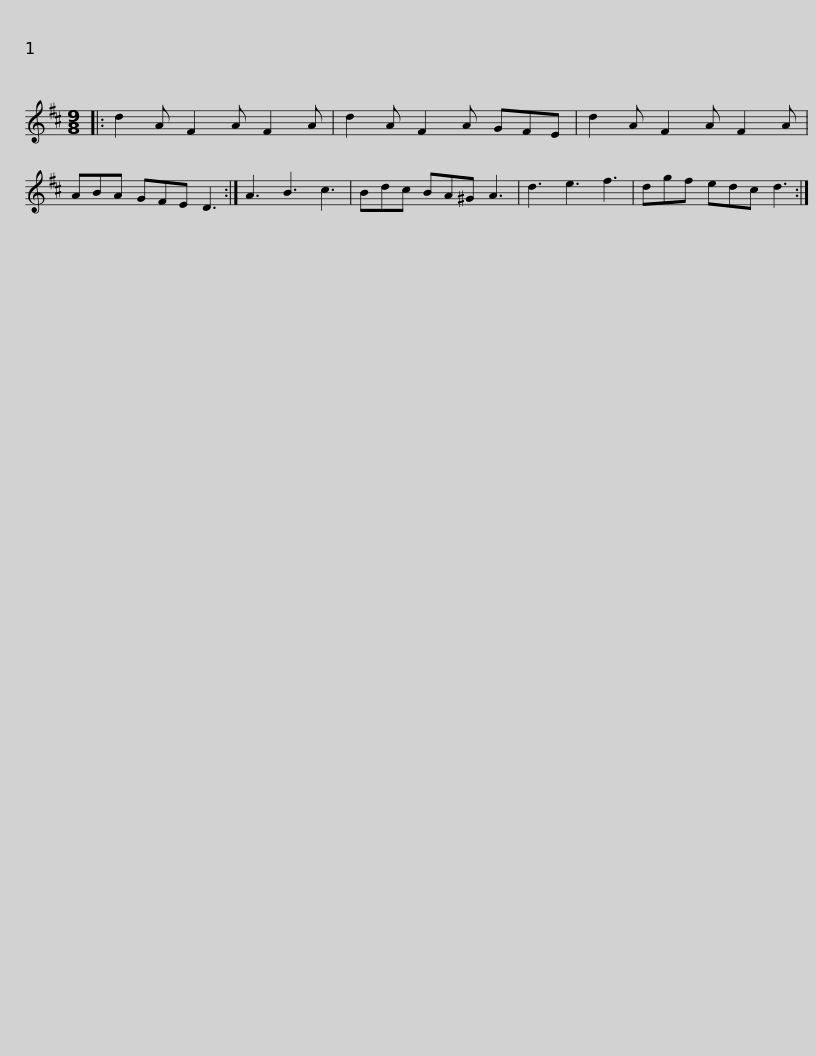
X:1
L:1/8
M:9/8
I:linebreak $
K:D
V:1 treble
V:1
|: d2 A F2 A F2 A | d2 A F2 A GFE | d2 A F2 A F2 A | ABA GFE D3 :| A3 B3 c3 |$ %5
 Bdc BA^G A3 | d3 e3 f3 | dgf edc d3 :| %8
